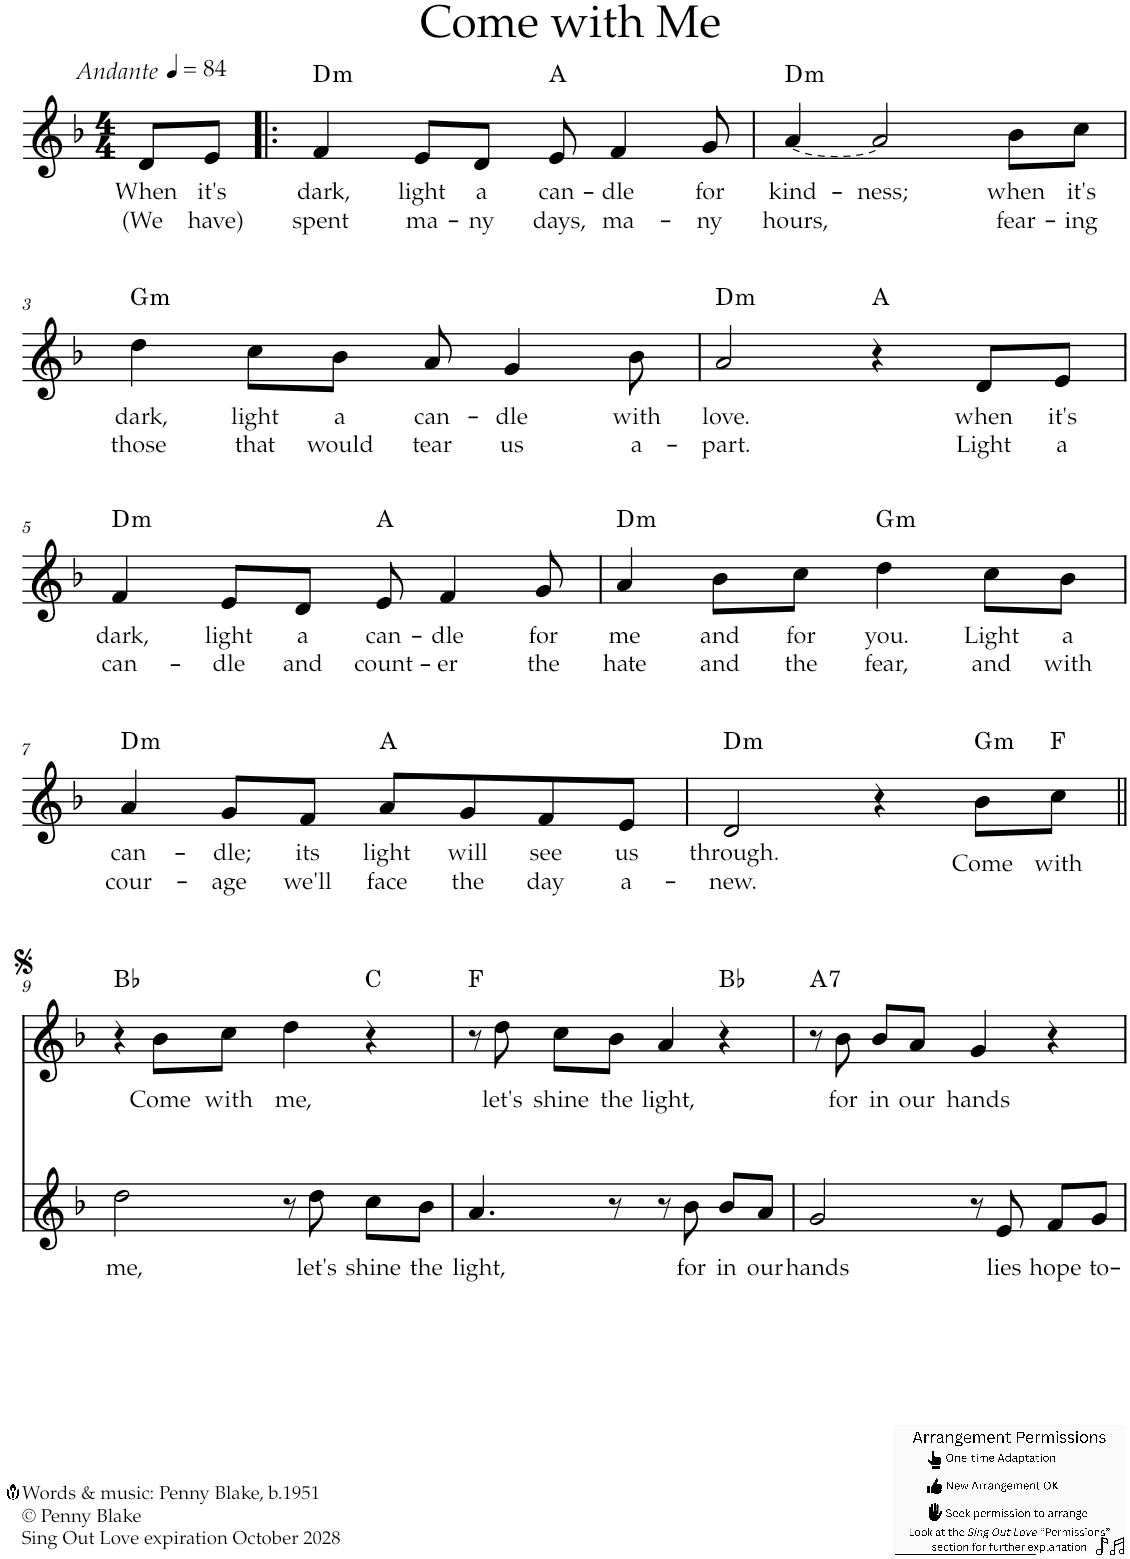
**kern	**text	**text	**harte	**kern	**text	**harte
*part2	*part2	*part2	*part2	*part1	*part1	*part1
*staff2	*staff2	*staff2	*	*staff1	*staff1	*
*I"Oboe	*	*	*	*I"Violin	*	*
*I'Ob	*	*	*	*I'Vln	*	*
*clefG2	*	*	*	*clefG2	*	*
*k[b-]	*	*	*	*k[b-]	*	*
*M4/4	*	*	*	*M4/4	*	*
*MM84	*	*	*	*MM84	*	*
=	=	=	=	=	=	=
!	!	!	!	!LO:TX:a:i:t=Andante	!	!
!	!LO:LY:b	!LO:LY:b	!	!	!	!
8d/L	When	(We	.	4r	.	.
!	!LO:LY:b	!LO:LY:b	!	!	!	!
8e/J	it's	have)	.	.	.	.
=1!|:	=1!|:	=1!|:	=1!|:	=1!|:	=1!|:	=1!|:
!	!LO:LY:b	!LO:LY:b	!LO:H:kt=m	!	!	!
4f/	dark,	spent	D:min	1r	.	.
!	!LO:LY:b	!LO:LY:b	!	!	!	!
8e/L	light	ma-	.	.	.	.
!	!LO:LY:b	!LO:LY:b	!	!	!	!
8d/J	a	-ny	.	.	.	.
!	!LO:LY:b	!LO:LY:b	!	!	!	!
8e/	can-	days,	A:maj	.	.	.
!	!LO:LY:b	!LO:LY:b	!	!	!	!
4f/	-dle	ma-	.	.	.	.
!	!LO:LY:b	!LO:LY:b	!	!	!	!
8g/	for	-ny	.	.	.	.
=2	=2	=2	=2	=2	=2	=2
!LO:T:dash	!LO:LY:b	!LO:LY:b	!LO:H:kt=m	!	!	!
[4a/	kind-	hours,	D:min	1r	.	.
!	!LO:LY:b	!	!	!	!	!
2a/]	-ness;	.	.	.	.	.
!	!LO:LY:b	!LO:LY:b	!	!	!	!
8b-\L	when	fear-	.	.	.	.
!	!LO:LY:b	!LO:LY:b	!	!	!	!
8cc\J	it's	-ing	.	.	.	.
!!LO:LB:g=z
=3	=3	=3	=3	=3	=3	=3
!	!LO:LY:b	!LO:LY:b	!LO:H:kt=m	!	!	!
4dd\	dark,	those	G:min	1r	.	.
!	!LO:LY:b	!LO:LY:b	!	!	!	!
8cc\L	light	that	.	.	.	.
!	!LO:LY:b	!LO:LY:b	!	!	!	!
8b-\J	a	would	.	.	.	.
!	!LO:LY:b	!LO:LY:b	!	!	!	!
8a/	can-	tear	.	.	.	.
!	!LO:LY:b	!LO:LY:b	!	!	!	!
4g/	-dle	us	.	.	.	.
!	!LO:LY:b	!LO:LY:b	!	!	!	!
8b-\	with	a-	.	.	.	.
=4	=4	=4	=4	=4	=4	=4
!	!LO:LY:b	!LO:LY:b	!LO:H:kt=m	!	!	!
2a/	love.	-part.	D:min	1r	.	.
4r	.	.	A:maj	.	.	.
!	!LO:LY:b	!LO:LY:b	!	!	!	!
8d/L	when	Light	.	.	.	.
!	!LO:LY:b	!LO:LY:b	!	!	!	!
8e/J	it's	a	.	.	.	.
!!LO:LB:g=z
=5	=5	=5	=5	=5	=5	=5
!	!LO:LY:b	!LO:LY:b	!LO:H:kt=m	!	!	!
4f/	dark,	can-	D:min	1r	.	.
!	!LO:LY:b	!LO:LY:b	!	!	!	!
8e/L	light	-dle	.	.	.	.
!	!LO:LY:b	!LO:LY:b	!	!	!	!
8d/J	a	and	.	.	.	.
!	!LO:LY:b	!LO:LY:b	!	!	!	!
8e/	can-	count-	A:maj	.	.	.
!	!LO:LY:b	!LO:LY:b	!	!	!	!
4f/	-dle	-er	.	.	.	.
!	!LO:LY:b	!LO:LY:b	!	!	!	!
8g/	for	the	.	.	.	.
=6	=6	=6	=6	=6	=6	=6
!	!LO:LY:b	!LO:LY:b	!LO:H:kt=m	!	!	!
4a/	me	hate	D:min	1r	.	.
!	!LO:LY:b	!LO:LY:b	!	!	!	!
8b-\L	and	and	.	.	.	.
!	!LO:LY:b	!LO:LY:b	!	!	!	!
8cc\J	for	the	.	.	.	.
!	!LO:LY:b	!LO:LY:b	!LO:H:kt=m	!	!	!
4dd\	you.	fear,	G:min	.	.	.
!	!LO:LY:b	!LO:LY:b	!	!	!	!
8cc\L	Light	and	.	.	.	.
!	!LO:LY:b	!LO:LY:b	!	!	!	!
8b-\J	a	with	.	.	.	.
!!LO:LB:g=z
=7	=7	=7	=7	=7	=7	=7
!	!LO:LY:b	!LO:LY:b	!LO:H:kt=m	!	!	!
4a/	can-	cour-	D:min	1r	.	.
!	!LO:LY:b	!LO:LY:b	!	!	!	!
8g/L	-dle;	-age	.	.	.	.
!	!LO:LY:b	!LO:LY:b	!	!	!	!
8f/J	its	we'll	.	.	.	.
!	!LO:LY:b	!LO:LY:b	!	!	!	!
8a/L	light	face	A:maj	.	.	.
!	!LO:LY:b	!LO:LY:b	!	!	!	!
8g/	will	the	.	.	.	.
!	!LO:LY:b	!LO:LY:b	!	!	!	!
8f/	see	day	.	.	.	.
!	!LO:LY:b	!LO:LY:b	!	!	!	!
8e/J	us	a-	.	.	.	.
=8	=8	=8	=8	=8	=8	=8
!	!LO:LY:b	!LO:LY:b	!LO:H:kt=m	!	!	!
2d/	through.	-new.	D:min	1r	.	.
4r	.	.	.	.	.	.
!	!LO:LY:b	!	!LO:H:kt=m	!	!	!
8b-\L	Come	.	G:min	.	.	.
!	!LO:LY:b	!	!	!	!	!
8cc\J	with	.	F:maj	.	.	.
!!LO:LB:g=z
=9||	=9||	=9||	=9||	=9||	=9||	=9||
!	!LO:LY:b	!	!	!	!	!
2dd\	me,	.	.	4r	.	Bb:maj
!	!	!	!	!	!LO:LY:b	!
.	.	.	.	8b-\L	Come	.
!	!	!	!	!	!LO:LY:b	!
.	.	.	.	8cc\J	with	.
!	!	!	!	!	!LO:LY:b	!
8r	.	.	.	4dd\	me,	.
!	!LO:LY:b	!	!	!	!	!
8dd\	let's	.	.	.	.	.
!	!LO:LY:b	!	!	!	!	!
8cc\L	shine	.	.	4r	.	C:maj
!	!LO:LY:b	!	!	!	!	!
8b-\J	the	.	.	.	.	.
=10	=10	=10	=10	=10	=10	=10
!	!LO:LY:b	!	!	!	!	!
4.a/	light,	.	.	8r	.	F:maj
!	!	!	!	!	!LO:LY:b	!
.	.	.	.	8dd\	let's	.
!	!	!	!	!	!LO:LY:b	!
.	.	.	.	8cc\L	shine	.
!	!	!	!	!	!LO:LY:b	!
8r	.	.	.	8b-\J	the	.
!	!	!	!	!	!LO:LY:b	!
8r	.	.	.	4a/	light,	.
!	!LO:LY:b	!	!	!	!	!
8b-\	for	.	.	.	.	.
!	!LO:LY:b	!	!	!	!	!
8b-/L	in	.	.	4r	.	Bb:maj
!	!LO:LY:b	!	!	!	!	!
8a/J	our	.	.	.	.	.
=11	=11	=11	=11	=11	=11	=11
!	!LO:LY:b	!	!	!	!	!LO:H:kt=7
2g/	hands	.	.	8r	.	A:7
!	!	!	!	!	!LO:LY:b	!
.	.	.	.	8b-\	for	.
!	!	!	!	!	!LO:LY:b	!
.	.	.	.	8b-/L	in	.
!	!	!	!	!	!LO:LY:b	!
.	.	.	.	8a/J	our	.
!	!	!	!	!	!LO:LY:b	!
8r	.	.	.	4g/	hands	.
!	!LO:LY:b	!	!	!	!	!
8e/	lies	.	.	.	.	.
!	!LO:LY:b	!	!	!	!	!
8f/L	hope	.	.	4r	.	.
!	!LO:LY:b	!	!	!	!	!
8g/J	to-	.	.	.	.	.
=	=	=	=	=	=	=
*-	*-	*-	*-	*-	*-	*-
